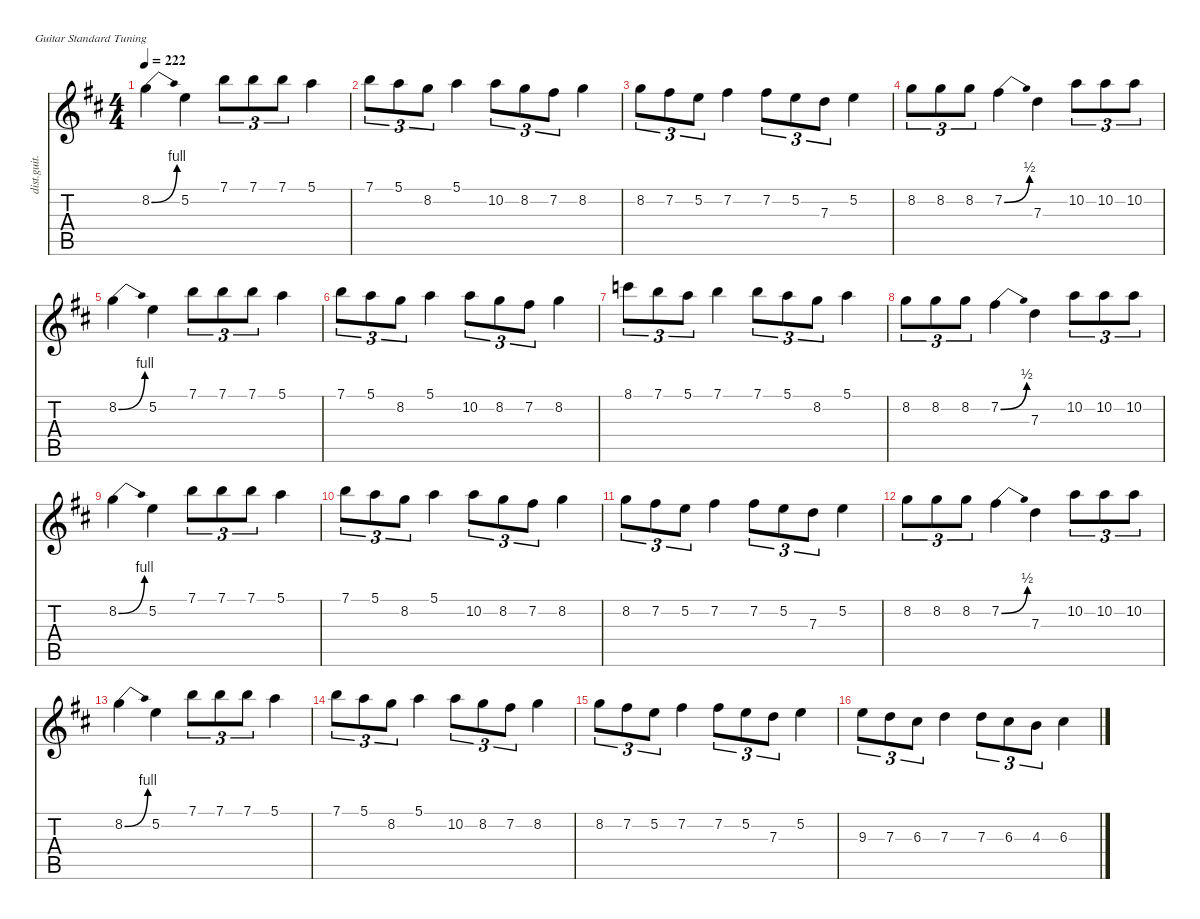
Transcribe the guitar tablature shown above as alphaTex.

\defaultSystemsLayout 4
\hideDynamics
\bracketExtendMode nobrackets
\otherSystemsTrackNameOrientation horizontal
\track ("Kirk Hammett (Lead)" "dist.guit.") {defaultSystemsLayout 8 instrument distortionguitar}
\staff {score tabs}
\tuning (E4 B3 G3 D3 A2 E2)
\ts (4 4)
\tempo 222
\clef g2
\ks bminor
8.2{be (bend 0 0 30 4) acc forcenatural}.4{dy f beam Down} 5.2{acc forcenatural}.4{beam Down} 7.1{acc forcenatural}.8{tu (3 2) beam Down} 7.1{acc forcenatural}.8{tu (3 2) beam Down} 7.1{acc forcenatural}.8{tu (3 2) beam Down} 5.1{acc forcenatural}.4{beam Down} |
7.1{acc forcenatural}.8{tu (3 2) beam Down} 5.1{acc forcenatural}.8{tu (3 2) beam Down} 8.2{acc forcenatural}.8{tu (3 2) beam Down} 5.1{acc forcenatural}.4{beam Down} 10.2{acc forcenatural}.8{tu (3 2) beam Down} 8.2{acc forcenatural}.8{tu (3 2) beam Down} 7.2{acc #}.8{tu (3 2) beam Down} 8.2{acc forcenatural}.4{beam Down} |
8.2{acc forcenatural}.8{tu (3 2) beam Down} 7.2{acc #}.8{tu (3 2) beam Down} 5.2{acc forcenatural}.8{tu (3 2) beam Down} 7.2{acc #}.4{beam Down} 7.2{acc #}.8{tu (3 2) beam Down} 5.2{acc forcenatural}.8{tu (3 2) beam Down} 7.3{acc forcenatural}.8{tu (3 2) beam Down} 5.2{acc forcenatural}.4{beam Down} |
8.2{acc forcenatural}.8{tu (3 2) beam Down} 8.2{acc forcenatural}.8{tu (3 2) beam Down} 8.2{acc forcenatural}.8{tu (3 2) beam Down} 7.2{be (bend 0 0 30 2) acc #}.4{beam Down} 7.3{acc forcenatural}.4{beam Down} 10.2{acc forcenatural}.8{tu (3 2) beam Down} 10.2{acc forcenatural}.8{tu (3 2) beam Down} 10.2{acc forcenatural}.8{tu (3 2) beam Down} |
8.2{be (bend 0 0 30 4) acc forcenatural}.4{beam Down} 5.2{acc forcenatural}.4{beam Down} 7.1{acc forcenatural}.8{tu (3 2) beam Down} 7.1{acc forcenatural}.8{tu (3 2) beam Down} 7.1{acc forcenatural}.8{tu (3 2) beam Down} 5.1{acc forcenatural}.4{beam Down} |
7.1{acc forcenatural}.8{tu (3 2) beam Down} 5.1{acc forcenatural}.8{tu (3 2) beam Down} 8.2{acc forcenatural}.8{tu (3 2) beam Down} 5.1{acc forcenatural}.4{beam Down} 10.2{acc forcenatural}.8{tu (3 2) beam Down} 8.2{acc forcenatural}.8{tu (3 2) beam Down} 7.2{acc #}.8{tu (3 2) beam Down} 8.2{acc forcenatural}.4{beam Down} |
8.1{acc forcenatural}.8{tu (3 2) beam Down} 7.1{acc forcenatural}.8{tu (3 2) beam Down} 5.1{acc forcenatural}.8{tu (3 2) beam Down} 7.1{acc forcenatural}.4{beam Down} 7.1{acc forcenatural}.8{tu (3 2) beam Down} 5.1{acc forcenatural}.8{tu (3 2) beam Down} 8.2{acc forcenatural}.8{tu (3 2) beam Down} 5.1{acc forcenatural}.4{beam Down} |
8.2{acc forcenatural}.8{tu (3 2) beam Down} 8.2{acc forcenatural}.8{tu (3 2) beam Down} 8.2{acc forcenatural}.8{tu (3 2) beam Down} 7.2{be (bend 0 0 30 2) acc #}.4{beam Down} 7.3{acc forcenatural}.4{beam Down} 10.2{acc forcenatural}.8{tu (3 2) beam Down} 10.2{acc forcenatural}.8{tu (3 2) beam Down} 10.2{acc forcenatural}.8{tu (3 2) beam Down} |
8.2{be (bend 0 0 30 4) acc forcenatural}.4{beam Down} 5.2{acc forcenatural}.4{beam Down} 7.1{acc forcenatural}.8{tu (3 2) beam Down} 7.1{acc forcenatural}.8{tu (3 2) beam Down} 7.1{acc forcenatural}.8{tu (3 2) beam Down} 5.1{acc forcenatural}.4{beam Down} |
7.1{acc forcenatural}.8{tu (3 2) beam Down} 5.1{acc forcenatural}.8{tu (3 2) beam Down} 8.2{acc forcenatural}.8{tu (3 2) beam Down} 5.1{acc forcenatural}.4{beam Down} 10.2{acc forcenatural}.8{tu (3 2) beam Down} 8.2{acc forcenatural}.8{tu (3 2) beam Down} 7.2{acc #}.8{tu (3 2) beam Down} 8.2{acc forcenatural}.4{beam Down} |
8.2{acc forcenatural}.8{tu (3 2) beam Down} 7.2{acc #}.8{tu (3 2) beam Down} 5.2{acc forcenatural}.8{tu (3 2) beam Down} 7.2{acc #}.4{beam Down} 7.2{acc #}.8{tu (3 2) beam Down} 5.2{acc forcenatural}.8{tu (3 2) beam Down} 7.3{acc forcenatural}.8{tu (3 2) beam Down} 5.2{acc forcenatural}.4{beam Down} |
8.2{acc forcenatural}.8{tu (3 2) beam Down} 8.2{acc forcenatural}.8{tu (3 2) beam Down} 8.2{acc forcenatural}.8{tu (3 2) beam Down} 7.2{be (bend 0 0 30 2) acc #}.4{beam Down} 7.3{acc forcenatural}.4{beam Down} 10.2{acc forcenatural}.8{tu (3 2) beam Down} 10.2{acc forcenatural}.8{tu (3 2) beam Down} 10.2{acc forcenatural}.8{tu (3 2) beam Down} |
8.2{be (bend 0 0 30 4) acc forcenatural}.4{beam Down} 5.2{acc forcenatural}.4{beam Down} 7.1{acc forcenatural}.8{tu (3 2) beam Down} 7.1{acc forcenatural}.8{tu (3 2) beam Down} 7.1{acc forcenatural}.8{tu (3 2) beam Down} 5.1{acc forcenatural}.4{beam Down} |
7.1{acc forcenatural}.8{tu (3 2) beam Down} 5.1{acc forcenatural}.8{tu (3 2) beam Down} 8.2{acc forcenatural}.8{tu (3 2) beam Down} 5.1{acc forcenatural}.4{beam Down} 10.2{acc forcenatural}.8{tu (3 2) beam Down} 8.2{acc forcenatural}.8{tu (3 2) beam Down} 7.2{acc #}.8{tu (3 2) beam Down} 8.2{acc forcenatural}.4{beam Down} |
8.2{acc forcenatural}.8{tu (3 2) beam Down} 7.2{acc #}.8{tu (3 2) beam Down} 5.2{acc forcenatural}.8{tu (3 2) beam Down} 7.2{acc #}.4{beam Down} 7.2{acc #}.8{tu (3 2) beam Down} 5.2{acc forcenatural}.8{tu (3 2) beam Down} 7.3{acc forcenatural}.8{tu (3 2) beam Down} 5.2{acc forcenatural}.4{beam Down} |
9.3{acc forcenatural}.8{tu (3 2) beam Down} 7.3{acc forcenatural}.8{tu (3 2) beam Down} 6.3{acc #}.8{tu (3 2) beam Down} 7.3{acc forcenatural}.4{beam Down} 7.3{acc forcenatural}.8{tu (3 2) beam Down} 6.3{acc #}.8{tu (3 2) beam Down} 4.3{acc forcenatural}.8{tu (3 2) beam Down} 6.3{acc #}.4{beam Down}
